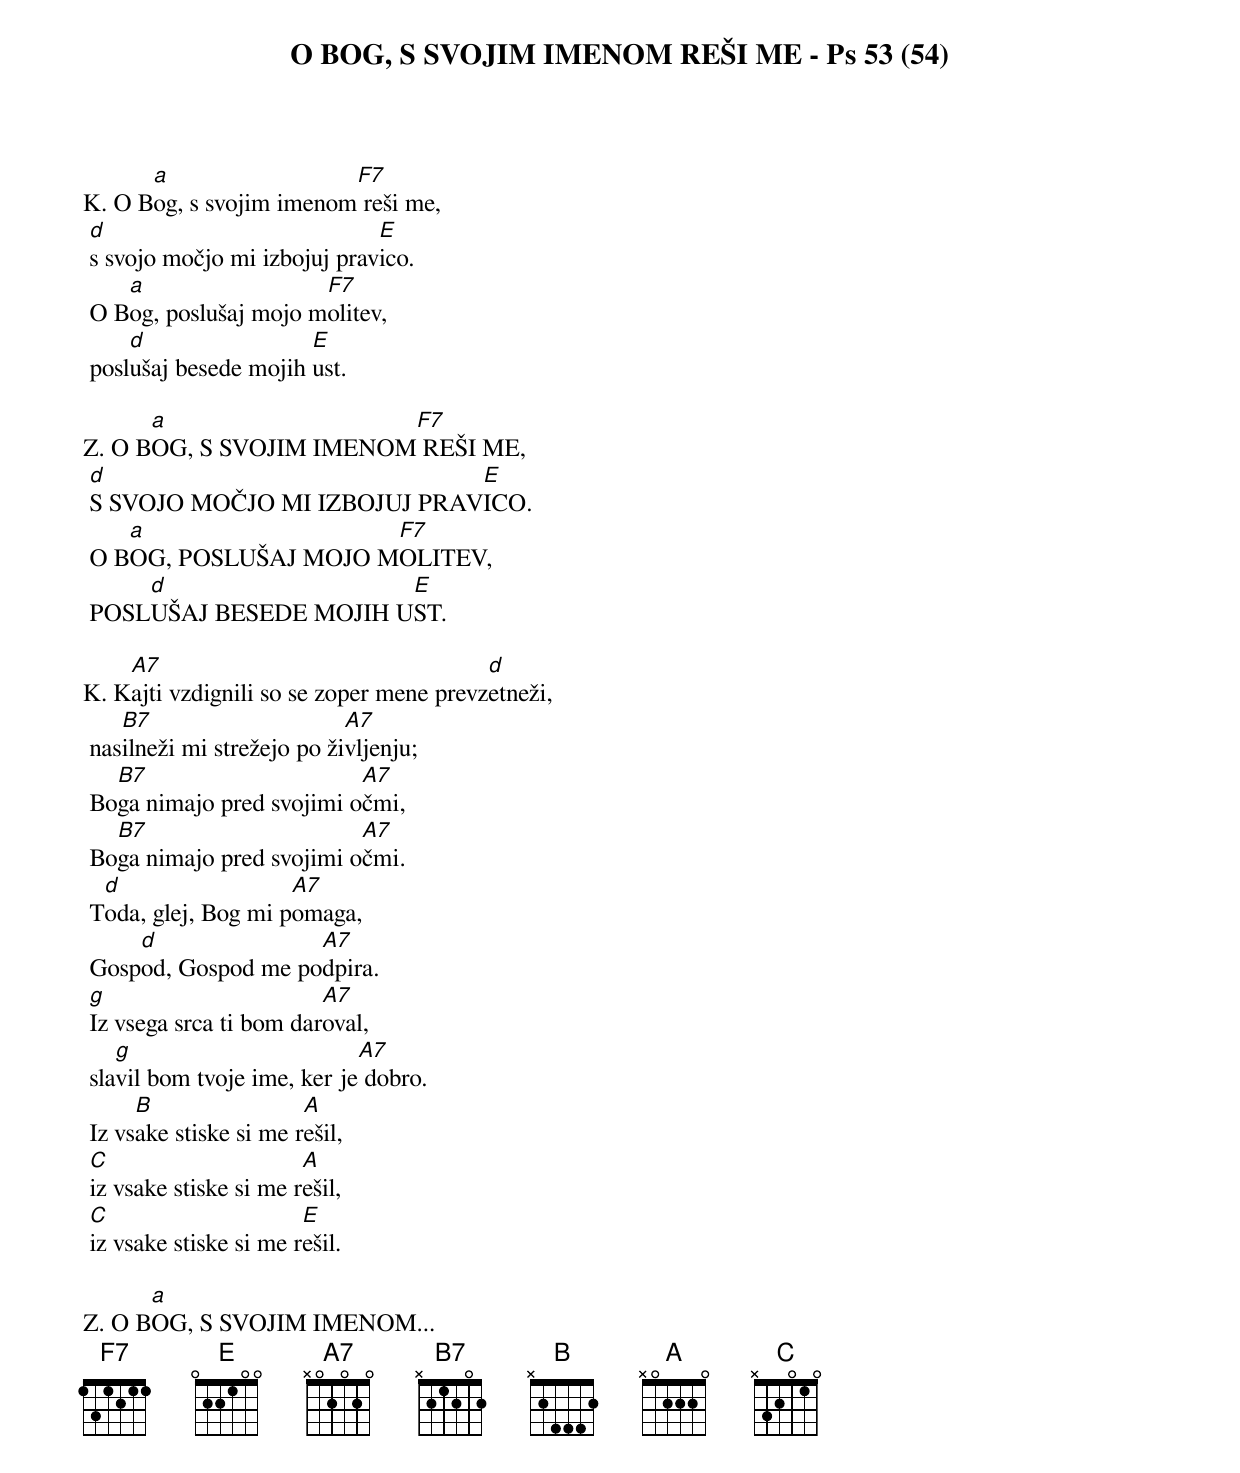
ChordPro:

{title: O BOG, S SVOJIM IMENOM REŠI ME - Ps 53 (54)}

K.	O B[a]og, s svojim imenom[F7] reši me,
	[d]s svojo močjo mi izbojuj prav[E]ico.
	O B[a]og, poslušaj mojo m[F7]olitev,
	posl[d]ušaj besede mojih [E]ust.

Z.	O B[a]OG, S SVOJIM IMENOM[F7] REŠI ME,
	[d]S SVOJO MOČJO MI IZBOJUJ PRAV[E]ICO.
	O B[a]OG, POSLUŠAJ MOJO M[F7]OLITEV,
	POSL[d]UŠAJ BESEDE MOJIH U[E]ST.

K.	K[A7]ajti vzdignili so se zoper mene prevz[d]etneži,
	nas[B7]ilneži mi strežejo po ži[A7]vljenju;
	Bo[B7]ga nimajo pred svojimi o[A7]čmi,
	Bo[B7]ga nimajo pred svojimi o[A7]čmi.
	T[d]oda, glej, Bog mi p[A7]omaga,
	Gosp[d]od, Gospod me po[A7]dpira.
	[g]Iz vsega srca ti bom dar[A7]oval,
	sla[g]vil bom tvoje ime, ker je[A7] dobro.
	Iz vs[B]ake stiske si me r[A]ešil,
	[C]iz vsake stiske si me r[A]ešil,
	[C]iz vsake stiske si me r[E]ešil.

Z.	O B[a]OG, S SVOJIM IMENOM...
